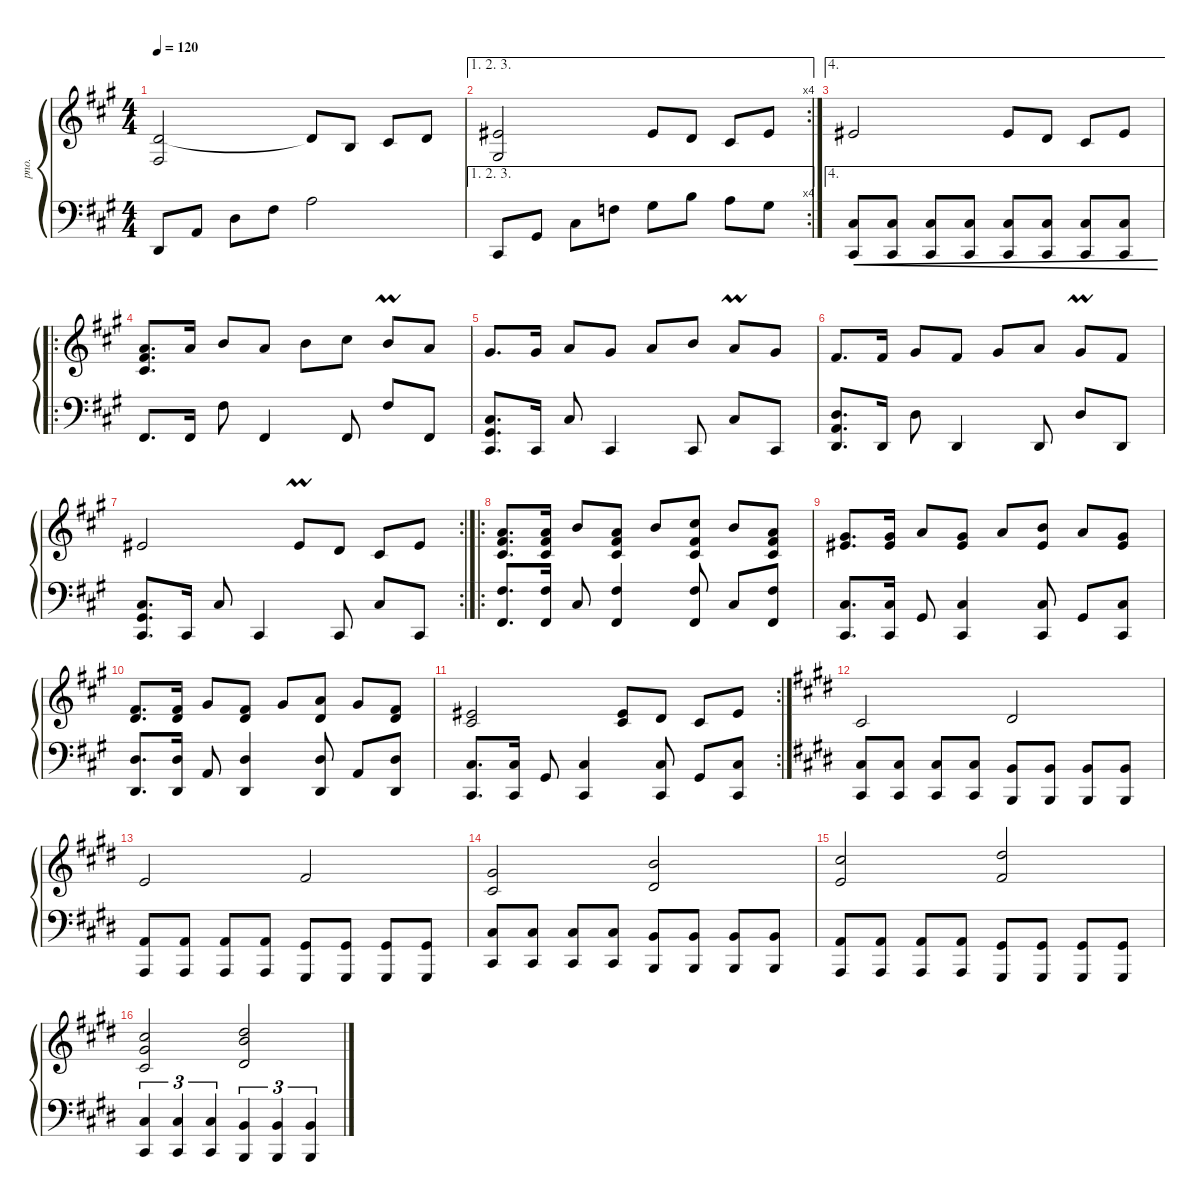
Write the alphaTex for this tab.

\defaultSystemsLayout 4
\hideDynamics
\bracketExtendMode groupsimilarinstruments
\otherSystemsTrackNameOrientation horizontal
\extendBarLines
\track ("Piano" "pno.") {instrument acousticgrandpiano}
\staff {score}
\tuning (E4 B3 G3 D3 A2 E2 A1)
\ts (4 4)
\tempo 120
\clef g2
\ks f#minor
(12.4{acc forcenatural} 14.6{acc #}).2{dy f} 12.4{t acc forcenatural}.8 14.5{acc forcenatural}.8 16.5{acc #}.8 12.4{acc forcenatural}.8 |
\ae (1 2 3)
\rc 4
(15.4{acc #} 16.6{acc #}).2 1.1{acc #}.8 12.4{acc forcenatural}.8 16.5{acc #}.8 1.1{acc #}.8 |
\ae 4
1.1{acc #}.2 1.1{acc #}.8 12.4{acc forcenatural}.8 16.5{acc #}.8 1.1{acc #}.8 |
\ro
(14.3{acc forcenatural} 11.4{acc #} 2.1{acc #}).8{d dy ff} 14.3{acc forcenatural}.16 12.2{acc forcenatural}.8 14.3{acc forcenatural}.8 12.2{acc forcenatural}.8 14.2{acc #}.8 12.2{acc forcenatural umordent}.8 14.3{acc forcenatural}.8 |
13.3{acc #}.8{d} 13.3{acc #}.16 14.3{acc forcenatural}.8 13.3{acc #}.8 14.3{acc forcenatural}.8 12.2{acc forcenatural}.8 14.3{acc forcenatural umordent}.8 13.3{acc #}.8 |
16.4{acc #}.8{d} 16.4{acc #}.16 13.3{acc #}.8 16.4{acc #}.8 13.3{acc #}.8 14.3{acc forcenatural}.8 13.3{acc # umordent}.8 16.4{acc #}.8 |
\rc 2
1.1{acc #}.2 1.1{acc # umordent}.8 12.4{acc forcenatural}.8 16.5{acc #}.8 1.1{acc #}.8 |
\ro
(14.3{acc forcenatural} 11.4{acc #} 2.1{acc #}).8{d} (14.3{acc forcenatural} 16.4{acc #} 16.5{acc #}).16 12.2{acc forcenatural}.8 (14.3{acc forcenatural} 16.4{acc #} 16.5{acc #}).8 12.2{acc forcenatural}.8 (14.2{acc #} 11.3{acc #} 11.4{acc #}).8 12.2{acc forcenatural}.8 (14.3{acc forcenatural} 16.4{acc #} 16.5{acc #}).8 |
(13.3{acc #} 1.1{acc #}).8{d} (13.3{acc #} 1.1{acc #}).16 14.3{acc forcenatural}.8 (13.3{acc #} 1.1{acc #}).8 14.3{acc forcenatural}.8 (12.2{acc forcenatural} 1.1{acc #}).8 14.3{acc forcenatural}.8 (13.3{acc #} 1.1{acc #}).8 |
(16.4{acc #} 17.5{acc forcenatural}).8{d} (16.4{acc #} 17.5{acc forcenatural}).16 13.3{acc #}.8 (16.4{acc #} 17.5{acc forcenatural}).8 13.3{acc #}.8 (14.3{acc forcenatural} 12.4{acc forcenatural}).8 13.3{acc #}.8 (16.4{acc #} 17.5{acc forcenatural}).8 |
\rc 2
(16.5{acc #} 1.1{acc #}).2 (16.5{acc #} 1.1{acc #}).8 12.4{acc forcenatural}.8 16.5{acc #}.8 1.1{acc #}.8 |
\ks c#minor
16.5{acc #}.2 13.4{acc #}.2 |
14.4{acc forcenatural}.2 16.4{acc #}.2 |
(16.5{acc #} 18.4{acc #}).2 (12.2{acc forcenatural} 13.4{acc #}).2 |
(14.4{acc forcenatural} 14.2{acc #}).2 (16.4{acc #} 16.2{acc #}).2 |
(16.5{acc #} 14.2{acc #} 13.3{acc #}).2 (13.4{acc #} 11.1{acc #} 12.2{acc forcenatural}).2
\staff {score}
\tuning (G2 D2 A1 E1 B0)
\clef f4
\ottava regular
\simile none
\ks f#minor
0.2{acc forcenatural}.8{dy f} 12.3{acc forcenatural}.8 12.2{acc forcenatural}.8 11.1{acc #}.8 14.1{acc forcenatural}.2 |
14.5{acc #}.8 16.4{acc #}.8 16.3{acc #}.8 15.2{acc forcenatural}.8 13.1{acc #}.8 16.1{acc forcenatural}.8 14.1{acc forcenatural}.8 13.1{acc #}.8 |
(16.3{acc #} 14.5{acc #}).8{cre} (16.3{acc #} 14.5{acc #}).8{cre} (16.3{acc #} 14.5{acc #}).8{cre} (16.3{acc #} 14.5{acc #}).8{cre} (16.3{acc #} 14.5{acc #}).8{cre} (16.3{acc #} 14.5{acc #}).8{cre} (16.3{acc #} 14.5{acc #}).8{cre} (16.3{acc #} 14.5{acc #}).8{cre} |
7.5{acc #}.8{d ot 8vb} 7.5{acc #}.16{ot 8vb} 14.4{acc #}.8{ot 8vb} 7.5{acc #}.4{ot 8vb} 7.5{acc #}.8{ot 8vb} 14.4{acc #}.8{ot 8vb} 7.5{acc #}.8{ot 8vb} |
(16.3{acc #} 16.4{acc #} 14.5{acc #}).8{d} 14.5{acc #}.16 16.3{acc #}.8 14.5{acc #}.4 14.5{acc #}.8 16.3{acc #}.8 14.5{acc #}.8 |
(12.2{acc forcenatural} 12.3{acc forcenatural} 15.5{acc forcenatural}).8{d} 15.5{acc forcenatural}.16 12.2{acc forcenatural}.8 15.5{acc forcenatural}.4 15.5{acc forcenatural}.8 12.2{acc forcenatural}.8 15.5{acc forcenatural}.8 |
(16.3{acc #} 16.4{acc #} 14.5{acc #}).8{d} 14.5{acc #}.16 16.3{acc #}.8 14.5{acc #}.4 14.5{acc #}.8 11.2{acc #}.8 14.5{acc #}.8 |
(7.5{acc #} 4.2{acc #}).8{d ot 8vb} (7.5{acc #} 4.2{acc #}).16{ot 8vb} 14.5{acc #}.8{ot 8vb} (7.5{acc #} 4.2{acc #}).4{ot 8vb} (7.5{acc #} 4.2{acc #}).8{ot 8vb} 14.5{acc #}.8{ot 8vb} (7.5{acc #} 9.3{acc #}).8{ot 8vb} |
(16.3{acc #} 14.5{acc #}).8{d} (14.5{acc #} 16.3{acc #}).16 16.4{acc #}.8 (14.5{acc #} 16.3{acc #}).4 (14.5{acc #} 16.3{acc #}).8 16.4{acc #}.8 (14.5{acc #} 16.3{acc #}).8 |
(12.2{acc forcenatural} 15.5{acc forcenatural}).8{d} (15.5{acc forcenatural} 12.2{acc forcenatural}).16 12.3{acc forcenatural}.8 (15.5{acc forcenatural} 12.2{acc forcenatural}).4 (15.5{acc forcenatural} 12.2{acc forcenatural}).8 12.3{acc forcenatural}.8 (15.5{acc forcenatural} 12.2{acc forcenatural}).8 |
(16.3{acc #} 14.5{acc #}).8{d} (14.5{acc #} 16.3{acc #}).16 16.4{acc #}.8 (14.5{acc #} 16.3{acc #}).4 (14.5{acc #} 11.2{acc #}).8 11.3{acc #}.8 (14.5{acc #} 11.2{acc #}).8 |
\ks c#minor
(16.3{acc #} 14.5{acc #}).8 (16.3{acc #} 14.5{acc #}).8 (16.3{acc #} 14.5{acc #}).8 (16.3{acc #} 14.5{acc #}).8 (14.3{acc forcenatural} 12.5{acc forcenatural}).8 (14.3{acc forcenatural} 12.5{acc forcenatural}).8 (14.3{acc forcenatural} 12.5{acc forcenatural}).8 (14.3{acc forcenatural} 12.5{acc forcenatural}).8 |
(12.3{acc forcenatural} 10.5{acc forcenatural}).8 (12.3{acc forcenatural} 10.5{acc forcenatural}).8 (12.3{acc forcenatural} 10.5{acc forcenatural}).8 (12.3{acc forcenatural} 10.5{acc forcenatural}).8 (16.4{acc #} 9.5{acc #}).8 (16.4{acc #} 9.5{acc #}).8 (16.4{acc #} 9.5{acc #}).8 (16.4{acc #} 9.5{acc #}).8 |
(16.3{acc #} 14.5{acc #}).8 (16.3{acc #} 14.5{acc #}).8 (16.3{acc #} 14.5{acc #}).8 (16.3{acc #} 14.5{acc #}).8 (14.3{acc forcenatural} 12.5{acc forcenatural}).8 (14.3{acc forcenatural} 12.5{acc forcenatural}).8 (14.3{acc forcenatural} 12.5{acc forcenatural}).8 (14.3{acc forcenatural} 12.5{acc forcenatural}).8 |
(12.3{acc forcenatural} 10.5{acc forcenatural}).8 (12.3{acc forcenatural} 10.5{acc forcenatural}).8 (12.3{acc forcenatural} 10.5{acc forcenatural}).8 (12.3{acc forcenatural} 10.5{acc forcenatural}).8 (16.4{acc #} 9.5{acc #}).8 (16.4{acc #} 9.5{acc #}).8 (16.4{acc #} 9.5{acc #}).8 (16.4{acc #} 9.5{acc #}).8 |
(16.3{acc #} 14.5{acc #}).4{tu (3 2)} (16.3{acc #} 14.5{acc #}).4{tu (3 2)} (16.3{acc #} 14.5{acc #}).4{tu (3 2)} (14.3{acc forcenatural} 12.5{acc forcenatural}).4{tu (3 2)} (14.3{acc forcenatural} 12.5{acc forcenatural}).4{tu (3 2)} (14.3{acc forcenatural} 12.5{acc forcenatural}).4{tu (3 2)}
